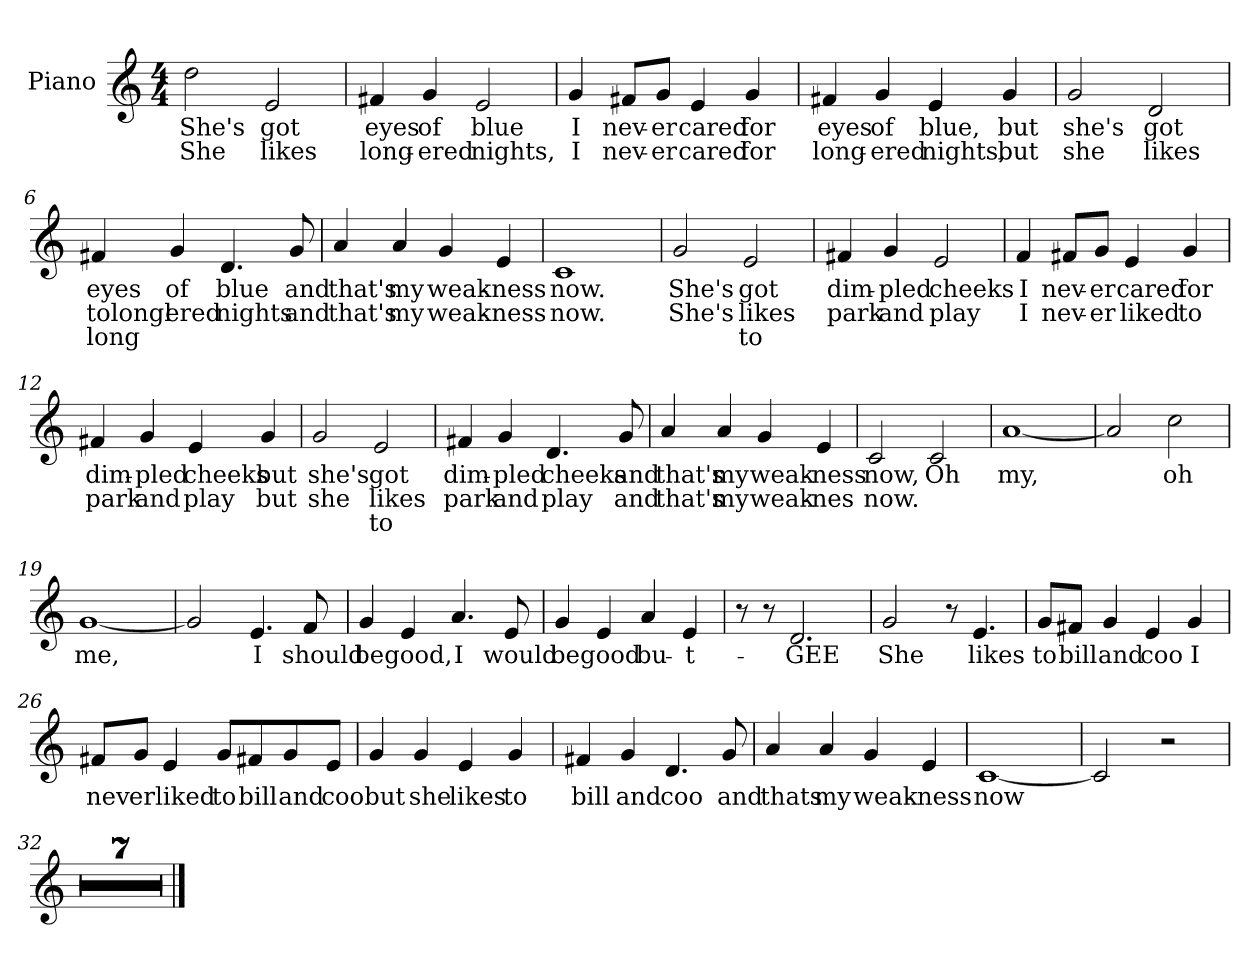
**kern	**text	**text	**text
*part1	*part1	*part1	*part1
*staff1	*staff1	*staff1	*staff1
*I"Piano	*	*	*
*I'Pno	*	*	*
*clefG2	*	*	*
*k[]	*	*	*
*C:	*	*	*
*M4/4	*	*	*
=1	=1	=1	=1
2dd\	She's	She	.
2e/	got	likes	.
=2	=2	=2	=2
4f#X/	eyes	long-	.
4g/	of	-ered	.
2e/	blue	nights,	.
=3	=3	=3	=3
4g/	I	I	.
8f#X/L	nev-	nev-	.
8g/J	-er	-er	.
4e/	cared	cared	.
4g/	for	for	.
=4	=4	=4	=4
4f#X/	eyes	long-	.
4g/	of	-ered	.
4e/	blue,	nights,	.
4g/	but	but	.
!!LO:LB:g=z
=5	=5	=5	=5
2g/	she's	she	.
2d/	got	likes	.
=6	=6	=6	=6
4f#X/	eyes	tolongl	-long
4g/	of	ered	.
4.d/	blue	nights	.
8g/	and	and	.
=7	=7	=7	=7
4a/	that's	that's	.
4a/	my	my	.
4g/	weak-	weak-	.
4e/	-ness	-ness	.
=8	=8	=8	=8
1c	now.	now.	.
=9	=9	=9	=9
2g/	She's	She's	.
2e/	got	likes	to
!!LO:LB:g=z
=10	=10	=10	=10
4f#X/	dim-	park	.
4g/	-pled	and	.
2e/	cheeks	play	.
=11	=11	=11	=11
4f/	I	I	.
8f#X/L	nev-	nev-	.
8g/J	-er	-er	.
4e/	cared	liked	.
4g/	for	to	.
=12	=12	=12	=12
4f#X/	dim-	park	.
4g/	-pled	and	.
4e/	cheeks	play	.
4g/	but	but	.
=13	=13	=13	=13
2g/	she's	she	.
2e/	got	likes	to
!!LO:LB:g=z
=14	=14	=14	=14
4f#X/	dim-	park	.
4g/	pled	and	.
4.d/	cheeks	play	.
8g/	and	and	.
=15	=15	=15	=15
4a/	that's	that's	.
4a/	my	my	.
4g/	weak-	weak-	.
4e/	-ness	-nes	.
=16	=16	=16	=16
2c/	now,	now.	.
2c/	Oh	.	.
=17	=17	=17	=17
[1a	my,	.	.
=18	=18	=18	=18
2a/]	.	.	.
2cc\	oh	.	.
=19	=19	=19	=19
[1g	me,	.	.
!!LO:LB:g=z
=20	=20	=20	=20
2g/]	.	.	.
4.e/	I	.	.
8f/	should	.	.
=21	=21	=21	=21
4g/	be	.	.
4e/	good,	.	.
4.a/	I	.	.
8e/	would	.	.
=22	=22	=22	=22
4g/	be	.	.
4e/	good	.	.
4a/	bu-	.	.
4e/	-t-	.	.
=23	=23	=23	=23
8r	.	.	.
8r	.	.	.
2.d/	GEE	.	.
=24	=24	=24	=24
2g/	She	.	.
8r	.	.	.
4.e/	likes	.	.
!!LO:LB:g=z
=25	=25	=25	=25
8g/L	to	.	.
8f#X/J	bill	.	.
4g/	and	.	.
4e/	coo	.	.
4g/	I	.	.
=26	=26	=26	=26
8f#X/L	nev	.	.
8g/J	er	.	.
4e/	liked	.	.
8g/L	to	.	.
8f#X/	bill	.	.
8g/	and	.	.
8e/J	coo	.	.
=27	=27	=27	=27
4g/	but	.	.
4g/	she	.	.
4e/	likes	.	.
4g/	to	.	.
=28	=28	=28	=28
4f#X/	bill	.	.
4g/	and	.	.
4.d/	coo	.	.
8g/	and	.	.
!!LO:LB:g=z
=29	=29	=29	=29
4a/	thats	.	.
4a/	my	.	.
4g/	weak-	.	.
4e/	-ness	.	.
=30	=30	=30	=30
[1c	now	.	.
=31	=31	=31	=31
2c/]	.	.	.
2r	.	.	.
=32	=32	=32	=32
1r	.	.	.
=33	=33	=33	=33
1r	.	.	.
=34	=34	=34	=34
1r	.	.	.
=35	=35	=35	=35
1r	.	.	.
=36	=36	=36	=36
1r	.	.	.
=37	=37	=37	=37
1r	.	.	.
=38	=38	=38	=38
1r	.	.	.
==	==	==	==
*-	*-	*-	*-
